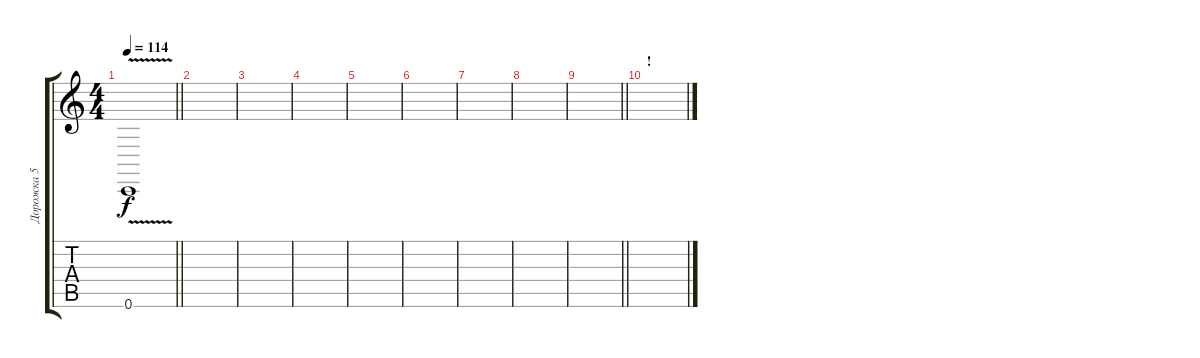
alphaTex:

\track ("Дорожка 5" "Дорожка 5") {instrument lead2sawtooth}
\staff {score tabs}
\tuning (D4 A3 F3 C3 G2 C2) {hide}
\ts (4 4)
\tempo 114
\clef g2
\barLineRight lightlight
\ks c
0.6{v}.1{dy f} |
|
|
|
|
|
|
|
\barLineRight lightlight
|
\section ("" "!")
